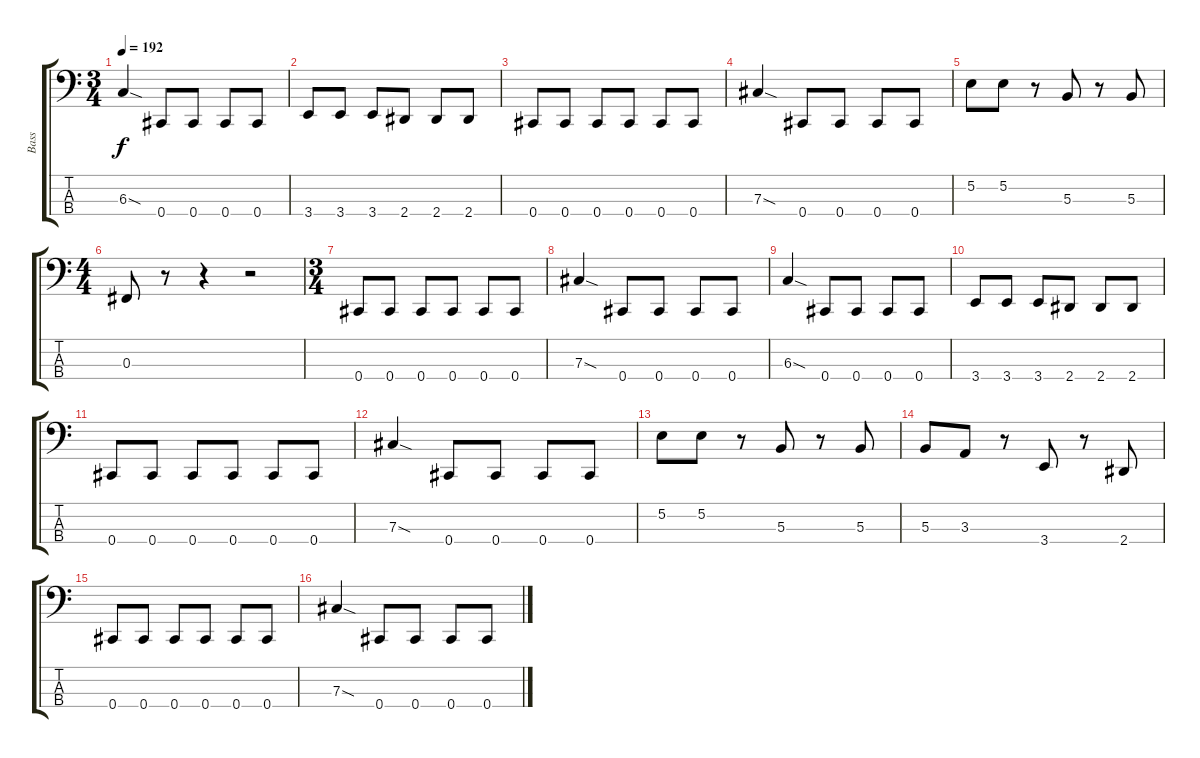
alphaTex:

\track ("Bass" "Bass") {instrument electricbasspick}
\staff {score tabs}
\tuning (E2 B1 Gb1 Db1) {hide}
\ts (3 4)
\tempo 192
\clef f4
\ks c
6.3{sod}.4{dy f} 0.4.8 0.4.8 0.4.8 0.4.8 |
3.4.8 3.4.8 3.4.8 2.4.8 2.4.8 2.4.8 |
0.4.8 0.4.8 0.4.8 0.4.8 0.4.8 0.4.8 |
7.3{sod}.4 0.4.8 0.4.8 0.4.8 0.4.8 |
5.2.8 5.2.8 r.8 5.3.8 r.8 5.3.8 |
\ts (4 4)
0.3.8 r.8 r.4 r.2 |
\ts (3 4)
0.4.8 0.4.8 0.4.8 0.4.8 0.4.8 0.4.8 |
7.3{sod}.4 0.4.8 0.4.8 0.4.8 0.4.8 |
6.3{sod}.4 0.4.8 0.4.8 0.4.8 0.4.8 |
3.4.8 3.4.8 3.4.8 2.4.8 2.4.8 2.4.8 |
0.4.8 0.4.8 0.4.8 0.4.8 0.4.8 0.4.8 |
7.3{sod}.4 0.4.8 0.4.8 0.4.8 0.4.8 |
5.2.8 5.2.8 r.8 5.3.8 r.8 5.3.8 |
5.3.8 3.3.8 r.8 3.4.8 r.8 2.4.8 |
0.4.8 0.4.8 0.4.8 0.4.8 0.4.8 0.4.8 |
7.3{sod}.4 0.4.8 0.4.8 0.4.8 0.4.8
